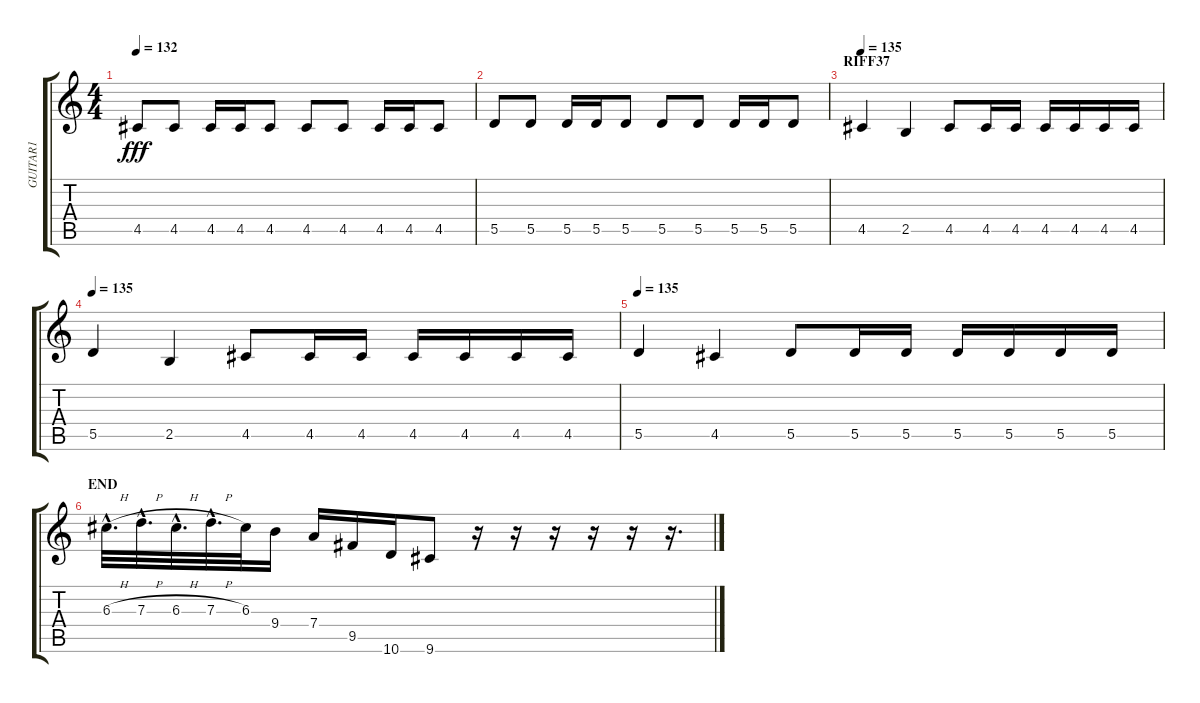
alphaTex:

\track ("GUITAR1" "GUITAR1") {instrument distortionguitar}
\staff {score tabs}
\tuning (E4 B3 G3 D3 A2 E2) {hide}
\ts (4 4)
\tempo 132
\clef g2
\ks c
4.5.8{dy fff} 4.5.8 4.5.16 4.5.16 4.5.8 4.5.8 4.5.8 4.5.16 4.5.16 4.5.8 |
5.5.8 5.5.8 5.5.16 5.5.16 5.5.8 5.5.8 5.5.8 5.5.16 5.5.16 5.5.8 |
\section ("" "RIFF37")
\tempo 135
4.5.4 2.5.4 4.5.8 4.5.16 4.5.16 4.5.16 4.5.16 4.5.16 4.5.16 |
\tempo 135
5.5.4 2.5.4 4.5.8 4.5.16 4.5.16 4.5.16 4.5.16 4.5.16 4.5.16 |
\tempo 135
5.5.4 4.5.4 5.5.8 5.5.16 5.5.16 5.5.16 5.5.16 5.5.16 5.5.16 |
\section ("" "END")
6.3{h hac}.32{d} 7.3{h hac}.32{d} 6.3{h hac}.32{d} 7.3{h hac}.32{d} 6.3.32 9.4.16 7.4.16 9.5.16 10.6.16 9.6.8 r.16 r.16 r.16 r.16 r.16 r.16{d}
